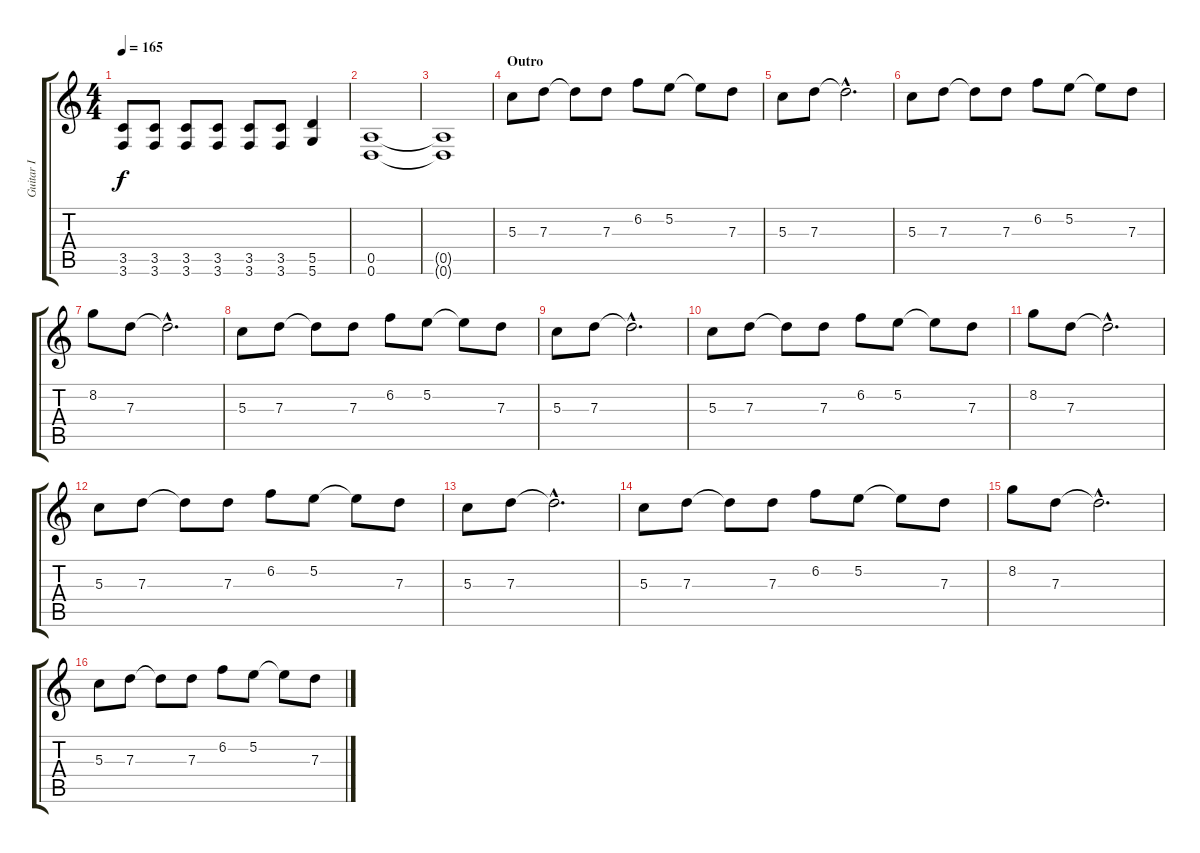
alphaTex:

\track ("Guitar I" "Guitar I") {instrument distortionguitar}
\staff {score tabs}
\tuning (E4 B3 G3 D3 A2 D2) {hide}
\ts (4 4)
\tempo 165
\clef g2
\ks c
(3.5 3.6).8{dy f} (3.5 3.6).8 (3.5 3.6).8 (3.5 3.6).8 (3.5 3.6).8 (3.5 3.6).8 (5.5 5.6).4 |
(0.5 0.6).1 |
(0.5{t} 0.6{t}).1 |
\section ("" "Outro")
5.3.8 7.3.8 7.3{t}.8 7.3.8 6.2.8 5.2.8 5.2{t}.8 7.3.8 |
5.3.8 7.3.8 7.3{hac t}.2{d} |
5.3.8 7.3.8 7.3{t}.8 7.3.8 6.2.8 5.2.8 5.2{t}.8 7.3.8 |
8.2.8 7.3.8 7.3{hac t}.2{d} |
5.3.8 7.3.8 7.3{t}.8 7.3.8 6.2.8 5.2.8 5.2{t}.8 7.3.8 |
5.3.8 7.3.8 7.3{hac t}.2{d} |
5.3.8 7.3.8 7.3{t}.8 7.3.8 6.2.8 5.2.8 5.2{t}.8 7.3.8 |
8.2.8 7.3.8 7.3{hac t}.2{d} |
5.3.8 7.3.8 7.3{t}.8 7.3.8 6.2.8 5.2.8 5.2{t}.8 7.3.8 |
5.3.8 7.3.8 7.3{hac t}.2{d} |
5.3.8 7.3.8 7.3{t}.8 7.3.8 6.2.8 5.2.8 5.2{t}.8 7.3.8 |
8.2.8 7.3.8 7.3{hac t}.2{d} |
5.3.8 7.3.8 7.3{t}.8 7.3.8 6.2.8 5.2.8 5.2{t}.8 7.3.8
